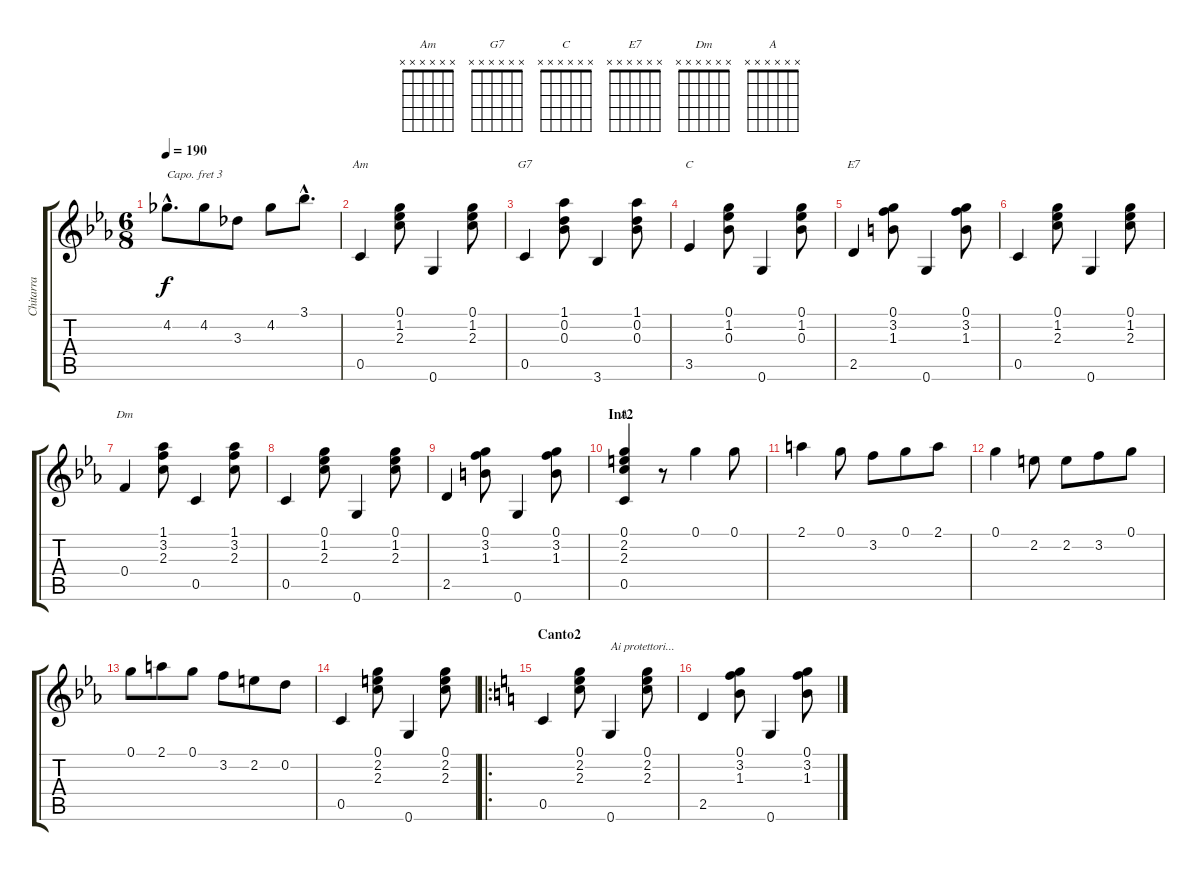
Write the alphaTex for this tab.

\track ("Chitarra" "Chitarra") {instrument acousticguitarnylon}
\staff {score tabs}
\capo 3
\tuning (E4 B3 G3 D3 A2 E2) {hide}
\chord ("Am" x x x x x x)
\chord ("G7" x x x x x x)
\chord ("C" x x x x x x)
\chord ("E7" x x x x x x)
\chord ("Dm" x x x x x x)
\chord ("A" x x x x x x)
\ts (6 8)
\tempo 190
\clef g2
\ks eb
4.2{hac}.8{d dy f} 4.2.8 3.3.8 4.2.8 3.1{hac}.8{d} |
0.5.4{ch "Am"} (0.1 1.2 2.3).8 0.6.4 (0.1 1.2 2.3).8 |
0.5.4{ch "G7"} (1.1 0.2 0.3).8 3.6.4 (1.1 0.2 0.3).8 |
3.5.4{ch "C"} (0.1 1.2 0.3).8 0.6.4 (0.1 1.2 0.3).8 |
2.5.4{ch "E7"} (0.1 3.2 1.3).8 0.6.4 (0.1 3.2 1.3).8 |
0.5.4 (0.1 1.2 2.3).8 0.6.4 (0.1 1.2 2.3).8 |
0.4.4{ch "Dm"} (1.1 3.2 2.3).8 0.5.4 (1.1 3.2 2.3).8 |
0.5.4 (0.1 1.2 2.3).8 0.6.4 (0.1 1.2 2.3).8 |
2.5.4 (0.1 3.2 1.3).8 0.6.4 (0.1 3.2 1.3).8 |
\section ("" "Int2")
(0.1 2.2 2.3 0.5).4{ch "A"} r.8 0.1.4 0.1.8 |
2.1.4 0.1.8 3.2.8 0.1.8 2.1.8 |
0.1.4 2.2.8 2.2.8 3.2.8 0.1.8 |
0.1.8 2.1.8 0.1.8 3.2.8 2.2.8 0.2.8 |
0.5.4 (0.1 2.2 2.3).8 0.6.4 (0.1 2.2 2.3).8 |
\ro
\section ("" "Canto2")
\ks c
0.5.4 (0.1 2.2 2.3).8 0.6.4{txt "Ai protettori..."} (0.1 2.2 2.3).8 |
2.5.4 (0.1 3.2 1.3).8 0.6.4 (0.1 3.2 1.3).8
